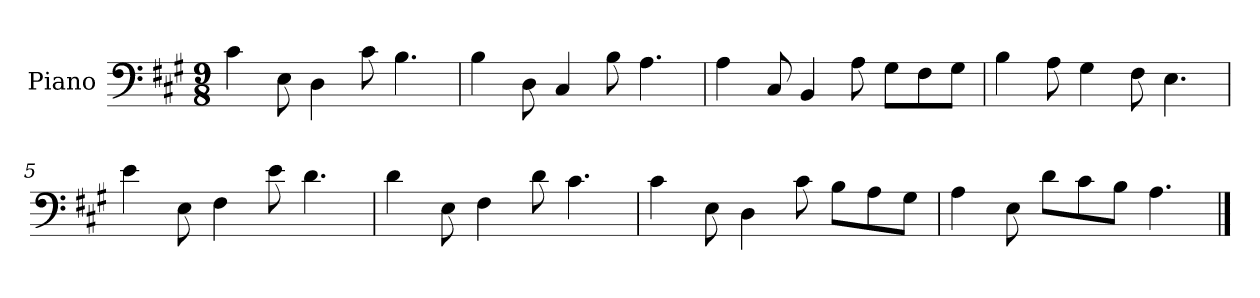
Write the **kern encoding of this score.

**kern
*part1
*staff1
*I"Piano
*I'Pno
*clefF4
*k[f#c#g#]
*M9/8
=1
4c#\
8E\
4D\
8c#\
4.B\
=2
4B\
8D\
4C#/
8B\
4.A\
=3
4A\
8C#/
4BB/
8A\
8G#\L
8F#\
8G#\J
=4
4B\
8A\
4G#\
8F#\
4.E\
=5
4e\
8E\
4F#\
8e\
4.d\
=6
4d\
8E\
4F#\
8d\
4.c#\
=7
4c#\
8E\
4D\
8c#\
8B\L
8A\
8G#\J
=8
4A\
8E\
8d\L
8c#\
8B\J
4.A\
==
*-
